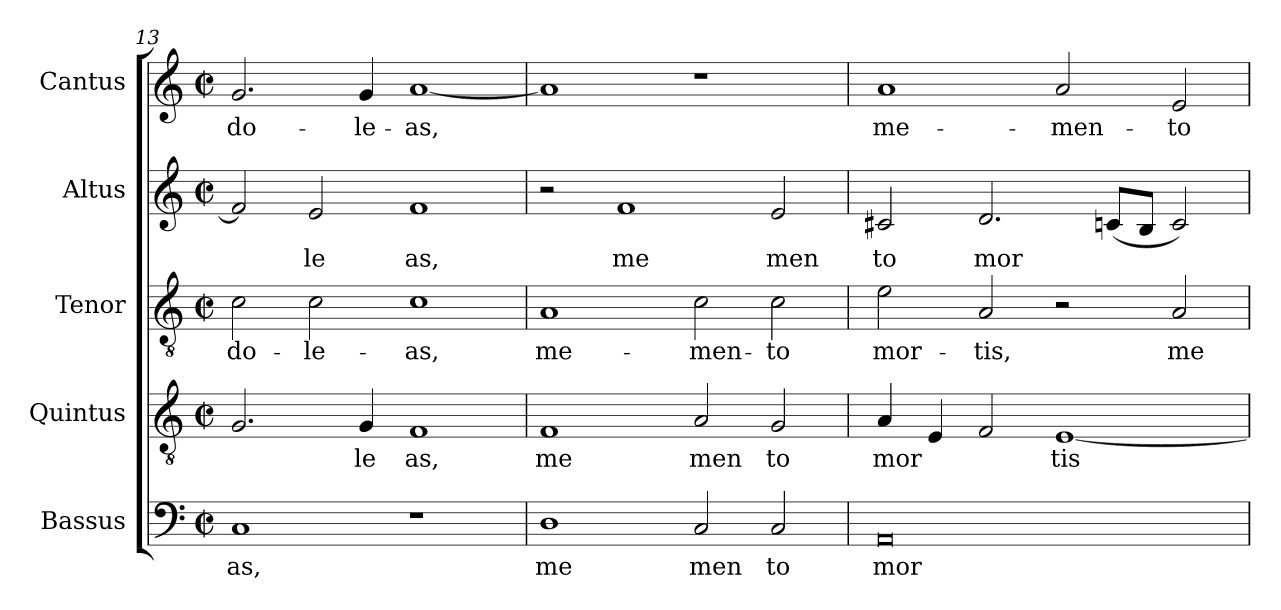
**kern	**text	**kern	**text	**kern	**text	**kern	**text	**kern	**text
*part5	*part5	*part4	*part4	*part3	*part3	*part2	*part2	*part1	*part1
*staff5	*staff5	*staff4	*staff4	*staff3	*staff3	*staff2	*staff2	*staff1	*staff1
*I"Bassus	*	*I"Quintus	*	*I"Tenor	*	*I"Altus	*	*I"Cantus	*
*clefF4	*	*clefGv2	*	*clefGv2	*	*clefG2	*	*clefG2	*
*M2/2	*	*M2/2	*	*M2/2	*	*M2/2	*	*M2/2	*
*met(c|)	*	*met(c|)	*	*met(c|)	*	*met(c|)	*	*met(c|)	*
=13	=13	=13	=13	=13	=13	=13	=13	=13	=13
!	!LO:LY:b:cj	!	!	!	!LO:LY:b:cj	!	!	!	!LO:LY:b:cj
1C	as,	2.G/	.	2c\	do-	2f/]	.	2.g/	do-
!	!	!	!	!	!LO:LY:b:cj	!	!LO:LY:b:cj	!	!
.	.	.	.	2c\	-le-	2e/	le	.	.
!	!	!	!LO:LY:b:cj	!	!	!	!	!	!LO:LY:b:cj
.	.	4G/	le	.	.	.	.	4g/	-le-
!	!	!	!LO:LY:b:cj	!	!LO:LY:b:cj	!	!LO:LY:b:cj	!	!LO:LY:b:cj
1r	.	1F	as,	1c	-as,	1f	as,	[<1a	-as,
=14	=14	=14	=14	=14	=14	=14	=14	=14	=14
!	!LO:LY:b:cj	!	!LO:LY:b:cj	!	!LO:LY:b:cj	!	!	!	!
1D	me	1F	me	1A	me-	2r	.	1a]	.
!	!	!	!	!	!	!	!LO:LY:b:cj	!	!
.	.	.	.	.	.	1f	me	.	.
!	!LO:LY:b:cj	!	!LO:LY:b:cj	!	!LO:LY:b:cj	!	!	!	!
2C/	men	2A/	men	2c\	-men-	.	.	1r	.
!	!LO:LY:b:cj	!	!LO:LY:b:cj	!	!LO:LY:b:cj	!	!LO:LY:b:cj	!	!
2C/	to	2G/	to	2c\	-to	2e/	men	.	.
=15	=15	=15	=15	=15	=15	=15	=15	=15	=15
!	!LO:LY:b:cj	!	!LO:LY:b	!	!LO:LY:b:cj	!	!LO:LY:b:cj	!	!LO:LY:b:cj
0AA	mor	4A/	mor	2e\	mor-	2c#X/	to	1a	me-
.	.	4E/	.	.	.	.	.	.	.
!	!	!	!	!	!LO:LY:b:cj	!	!LO:LY:b	!	!
.	.	2F/	.	2A/	-tis,	2.d/	mor	.	.
!	!	!	!LO:LY:b:cj	!	!	!	!	!	!LO:LY:b:cj
.	.	[<1E	tis	2r	.	.	.	2a/	-men-
.	.	.	.	.	.	(<8cn/L	.	.	.
.	.	.	.	.	.	8B/J	.	.	.
!	!	!	!	!	!LO:LY:b:cj	!	!	!	!LO:LY:b:cj
.	.	.	.	2A/	me-	2c/)	.	2e/	-to
=	=	=	=	=	=	=	=	=	=
*-	*-	*-	*-	*-	*-	*-	*-	*-	*-
